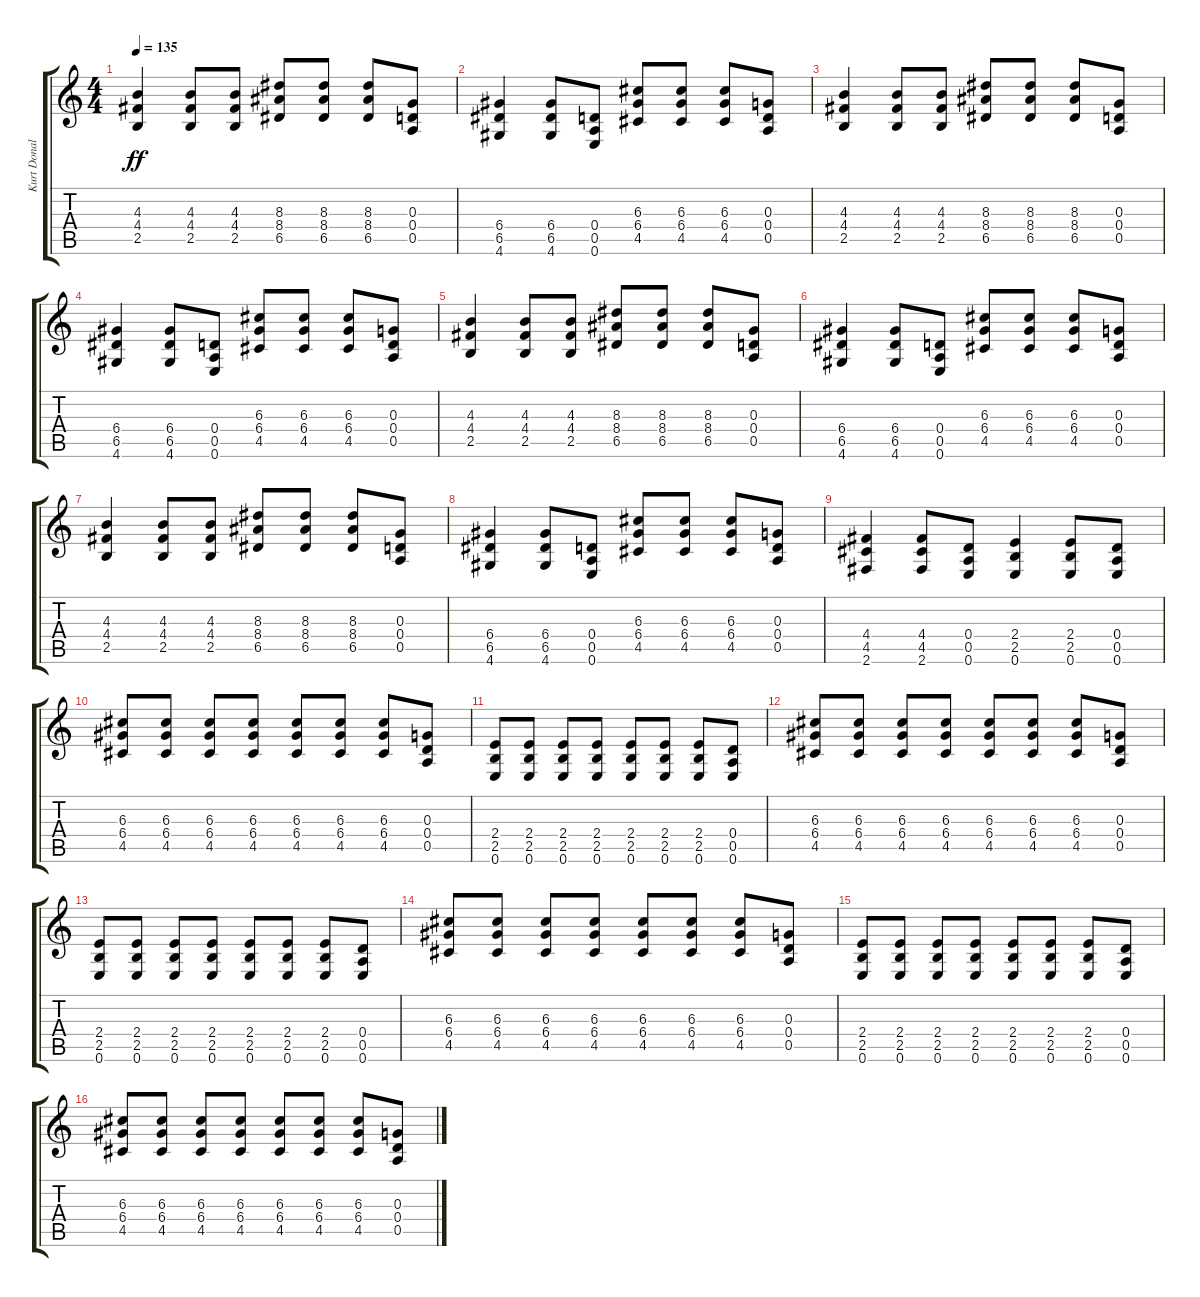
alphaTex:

\track ("Kurt Donald Cobain" "Kurt Donal") {instrument electricguitarclean}
\staff {score tabs}
\tuning (E4 B3 G3 D3 A2 E2) {hide}
\ts (4 4)
\tempo 135
\clef g2
\ks c
(4.3 4.4 2.5).4{dy ff} (4.3 4.4 2.5).8 (4.3 4.4 2.5).8 (8.3 8.4 6.5).8 (8.3 8.4 6.5).8 (8.3 8.4 6.5).8 (0.3 0.4 0.5).8 |
(6.4 6.5 4.6).4 (6.4 6.5 4.6).8 (0.4 0.5 0.6).8 (6.3 6.4 4.5).8 (6.3 6.4 4.5).8 (6.3 6.4 4.5).8 (0.3 0.4 0.5).8 |
(4.3 4.4 2.5).4 (4.3 4.4 2.5).8 (4.3 4.4 2.5).8 (8.3 8.4 6.5).8 (8.3 8.4 6.5).8 (8.3 8.4 6.5).8 (0.3 0.4 0.5).8 |
(6.4 6.5 4.6).4 (6.4 6.5 4.6).8 (0.4 0.5 0.6).8 (6.3 6.4 4.5).8 (6.3 6.4 4.5).8 (6.3 6.4 4.5).8 (0.3 0.4 0.5).8 |
(4.3 4.4 2.5).4 (4.3 4.4 2.5).8 (4.3 4.4 2.5).8 (8.3 8.4 6.5).8 (8.3 8.4 6.5).8 (8.3 8.4 6.5).8 (0.3 0.4 0.5).8 |
(6.4 6.5 4.6).4 (6.4 6.5 4.6).8 (0.4 0.5 0.6).8 (6.3 6.4 4.5).8 (6.3 6.4 4.5).8 (6.3 6.4 4.5).8 (0.3 0.4 0.5).8 |
(4.3 4.4 2.5).4 (4.3 4.4 2.5).8 (4.3 4.4 2.5).8 (8.3 8.4 6.5).8 (8.3 8.4 6.5).8 (8.3 8.4 6.5).8 (0.3 0.4 0.5).8 |
(6.4 6.5 4.6).4 (6.4 6.5 4.6).8 (0.4 0.5 0.6).8 (6.3 6.4 4.5).8 (6.3 6.4 4.5).8 (6.3 6.4 4.5).8 (0.3 0.4 0.5).8 |
(4.4 4.5 2.6).4 (4.4 4.5 2.6).8 (0.4 0.5 0.6).8 (2.4 2.5 0.6).4 (2.4 2.5 0.6).8 (0.4 0.5 0.6).8 |
(6.3 6.4 4.5).8 (6.3 6.4 4.5).8 (6.3 6.4 4.5).8 (6.3 6.4 4.5).8 (6.3 6.4 4.5).8 (6.3 6.4 4.5).8 (6.3 6.4 4.5).8 (0.3 0.4 0.5).8 |
(2.4 2.5 0.6).8 (2.4 2.5 0.6).8 (2.4 2.5 0.6).8 (2.4 2.5 0.6).8 (2.4 2.5 0.6).8 (2.4 2.5 0.6).8 (2.4 2.5 0.6).8 (0.4 0.5 0.6).8 |
(6.3 6.4 4.5).8 (6.3 6.4 4.5).8 (6.3 6.4 4.5).8 (6.3 6.4 4.5).8 (6.3 6.4 4.5).8 (6.3 6.4 4.5).8 (6.3 6.4 4.5).8 (0.3 0.4 0.5).8 |
(2.4 2.5 0.6).8 (2.4 2.5 0.6).8 (2.4 2.5 0.6).8 (2.4 2.5 0.6).8 (2.4 2.5 0.6).8 (2.4 2.5 0.6).8 (2.4 2.5 0.6).8 (0.4 0.5 0.6).8 |
(6.3 6.4 4.5).8 (6.3 6.4 4.5).8 (6.3 6.4 4.5).8 (6.3 6.4 4.5).8 (6.3 6.4 4.5).8 (6.3 6.4 4.5).8 (6.3 6.4 4.5).8 (0.3 0.4 0.5).8 |
(2.4 2.5 0.6).8 (2.4 2.5 0.6).8 (2.4 2.5 0.6).8 (2.4 2.5 0.6).8 (2.4 2.5 0.6).8 (2.4 2.5 0.6).8 (2.4 2.5 0.6).8 (0.4 0.5 0.6).8 |
(6.3 6.4 4.5).8 (6.3 6.4 4.5).8 (6.3 6.4 4.5).8 (6.3 6.4 4.5).8 (6.3 6.4 4.5).8 (6.3 6.4 4.5).8 (6.3 6.4 4.5).8 (0.3 0.4 0.5).8
